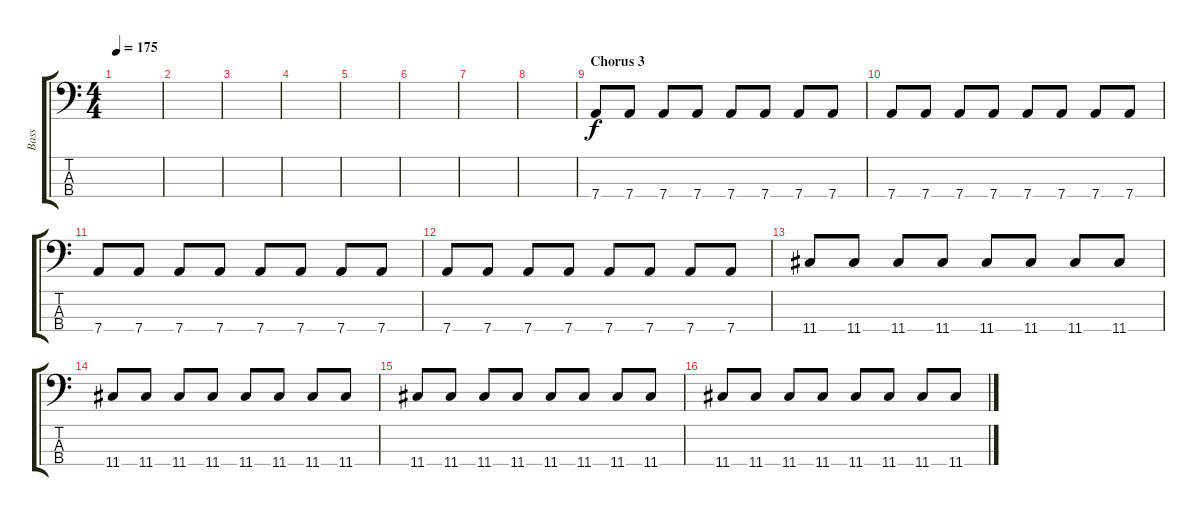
\track ("Bass" "Bass") {instrument electricbasspick}
\staff {score tabs}
\tuning (G2 D2 A1 D1) {hide}
\ts (4 4)
\tempo 175
\clef f4
\ks c
|
|
|
|
|
|
|
|
\section ("" "Chorus 3")
7.4.8 7.4.8 7.4.8 7.4.8 7.4.8 7.4.8 7.4.8 7.4.8 |
7.4.8 7.4.8 7.4.8 7.4.8 7.4.8 7.4.8 7.4.8 7.4.8 |
7.4.8 7.4.8 7.4.8 7.4.8 7.4.8 7.4.8 7.4.8 7.4.8 |
7.4.8 7.4.8 7.4.8 7.4.8 7.4.8 7.4.8 7.4.8 7.4.8 |
11.4.8 11.4.8 11.4.8 11.4.8 11.4.8 11.4.8 11.4.8 11.4.8 |
11.4.8 11.4.8 11.4.8 11.4.8 11.4.8 11.4.8 11.4.8 11.4.8 |
11.4.8 11.4.8 11.4.8 11.4.8 11.4.8 11.4.8 11.4.8 11.4.8 |
11.4.8 11.4.8 11.4.8 11.4.8 11.4.8 11.4.8 11.4.8 11.4.8
